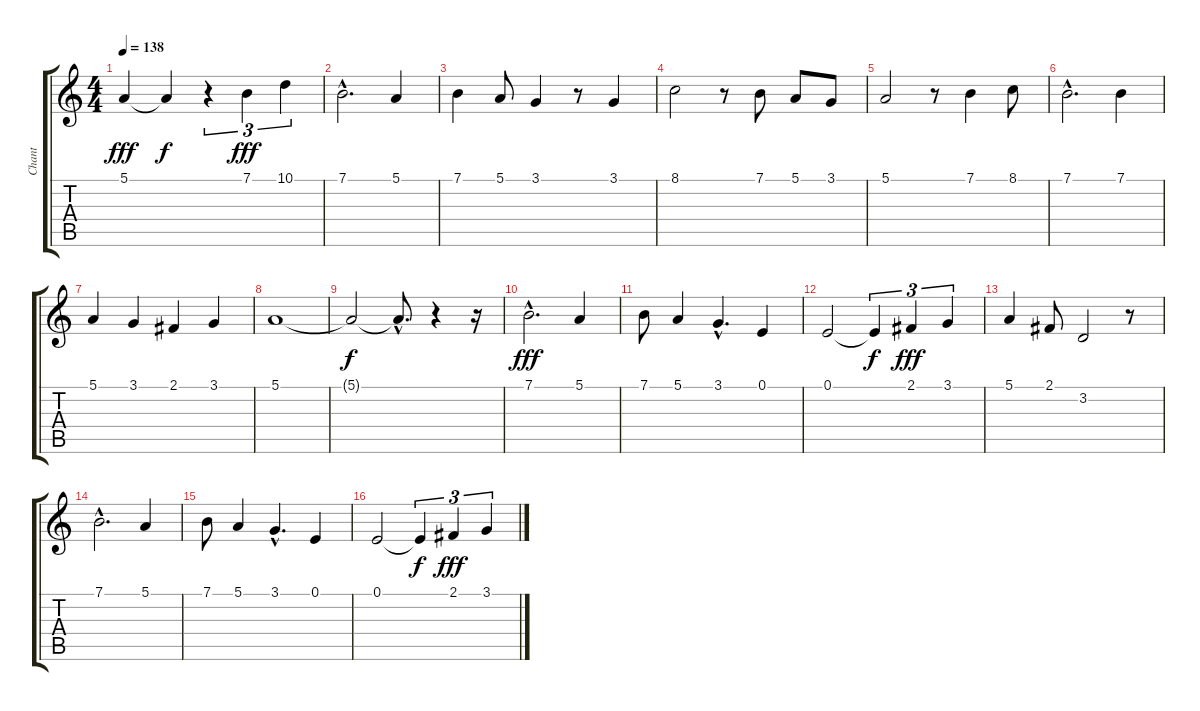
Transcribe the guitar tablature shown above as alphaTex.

\track ("Chant" "Chant") {instrument tangoaccordion}
\staff {score tabs}
\tuning (E4 B3 G3 D3 A2 E2) {hide}
\ts (4 4)
\tempo 138
\clef g2
\ks c
5.1.4{dy fff} 5.1{t}.4{dy f} r.4{tu (3 2)} 7.1.4{tu (3 2) dy fff} 10.1.4{tu (3 2)} |
7.1{hac}.2{d} 5.1.4 |
7.1.4 5.1.8 3.1.4 r.8 3.1.4 |
8.1.2 r.8 7.1.8 5.1.8 3.1.8 |
5.1.2 r.8 7.1.4 8.1.8 |
7.1{hac}.2{d} 7.1.4 |
5.1.4 3.1.4 2.1.4 3.1.4 |
5.1.1 |
5.1{t}.2{dy f} 5.1{hac t}.8{d} r.4 r.16 |
7.1{hac}.2{d dy fff} 5.1.4 |
7.1.8 5.1.4 3.1{hac}.4{d} 0.1.4 |
0.1.2 0.1{t}.4{tu (3 2) dy f} 2.1.4{tu (3 2) dy fff} 3.1.4{tu (3 2)} |
5.1.4 2.1.8 3.2.2 r.8 |
7.1{hac}.2{d} 5.1.4 |
7.1.8 5.1.4 3.1{hac}.4{d} 0.1.4 |
0.1.2 0.1{t}.4{tu (3 2) dy f} 2.1.4{tu (3 2) dy fff} 3.1.4{tu (3 2)}
